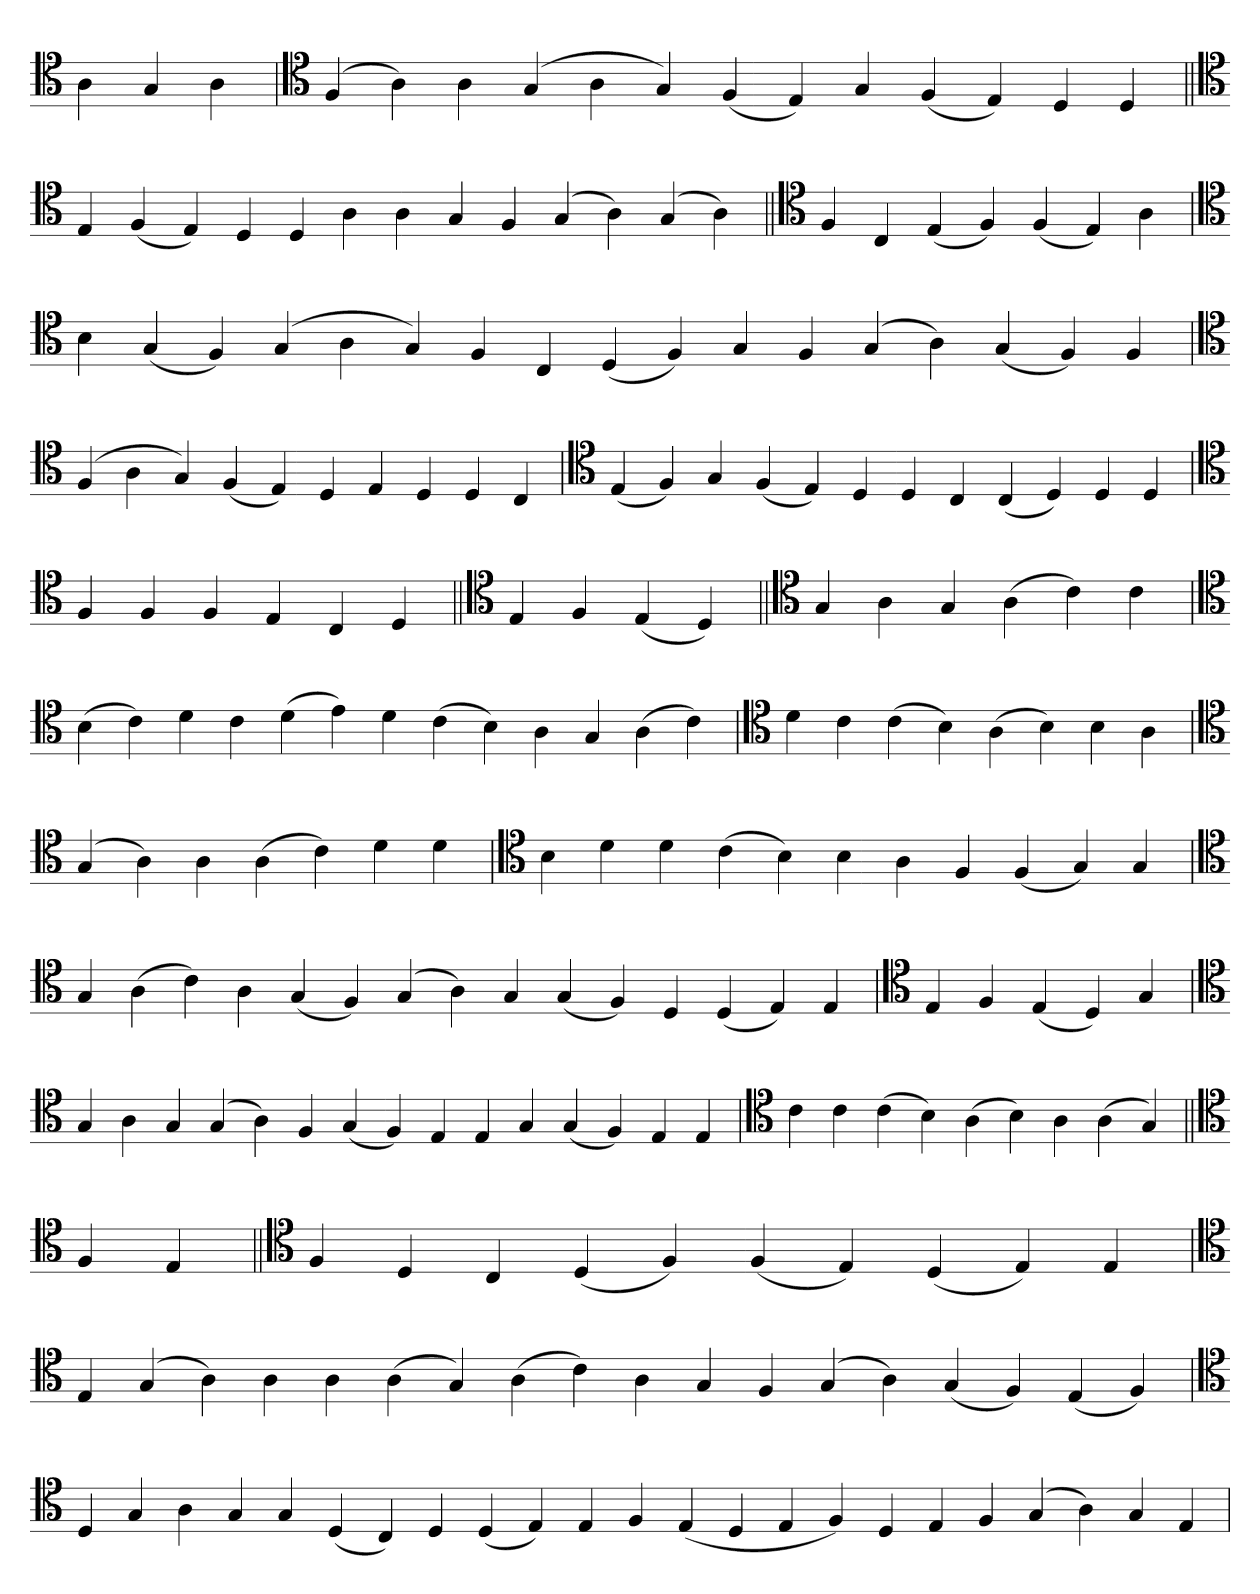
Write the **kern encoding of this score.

**kern
*part1
*staff1
*clefC4
=
4A
4G
4A
='
*clefC4
(4F
4A)
4A
(4G
4A
4G)
(4F
4E)
4G
(4F
4E)
4D
4D
=||
*clefC4
4E
(4F
4E)
4D
4D
4A
4A
4G
4F
(4G
4A)
(4G
4A)
=||
*clefC4
4F
4C
(4E
4F)
(4F
4E)
4A
=`
*clefC4
4B
(4G
4F)
(4G
4A
4G)
4F
4C
(4D
4F)
4G
4F
(4G
4A)
(4G
4F)
4F
='
*clefC4
(4F
4A
4G)
(4F
4E)
4D
4E
4D
4D
4C
=`
*clefC4
(4E
4F)
4G
(4F
4E)
4D
4D
4C
(4C
4D)
4D
4D
=
*clefC4
4F
4F
4F
4E
4C
4D
=||
*clefC4
4E
4F
(4E
4D)
=||
*clefC4
4G
4A
4G
(4A
4c)
4c
=`
*clefC4
(4B
4c)
4d
4c
(4d
4e)
4d
(4c
4B)
4A
4G
(4A
4c)
=`
*clefC4
4d
4c
(4c
4B)
(4A
4B)
4B
4A
=
*clefC4
(4G
4A)
4A
(4A
4c)
4d
4d
=`
*clefC4
4B
4d
4d
(4c
4B)
4B
4A
4F
(4F
4G)
4G
='
*clefC4
4G
(4A
4c)
4A
(4G
4F)
(4G
4A)
4G
(4G
4F)
4D
(4D
4E)
4E
='
*clefC4
4E
4F
(4E
4D)
4G
=`
*clefC4
4G
4A
4G
(4G
4A)
4F
(4G
4F)
4E
4E
4G
(4G
4F)
4E
4E
=
*clefC4
4c
4c
(4c
4B)
(4A
4B)
4A
(4A
4G)
=||
*clefC4
4F
4E
=||
*clefC4
4F
4D
4C
(4D
4F)
(4F
4E)
(4D
4E)
4E
='
*clefC4
4E
(4G
4A)
4A
4A
(4A
4G)
(4A
4c)
4A
4G
4F
(4G
4A)
(4G
4F)
(4E
4F)
='
*clefC4
4D
4G
4A
4G
4G
(4D
4C)
4D
(4D
4E)
4E
4F
(4E
4D
4E
4F)
4D
4E
4F
(4G
4A)
4G
4E
=
*-
